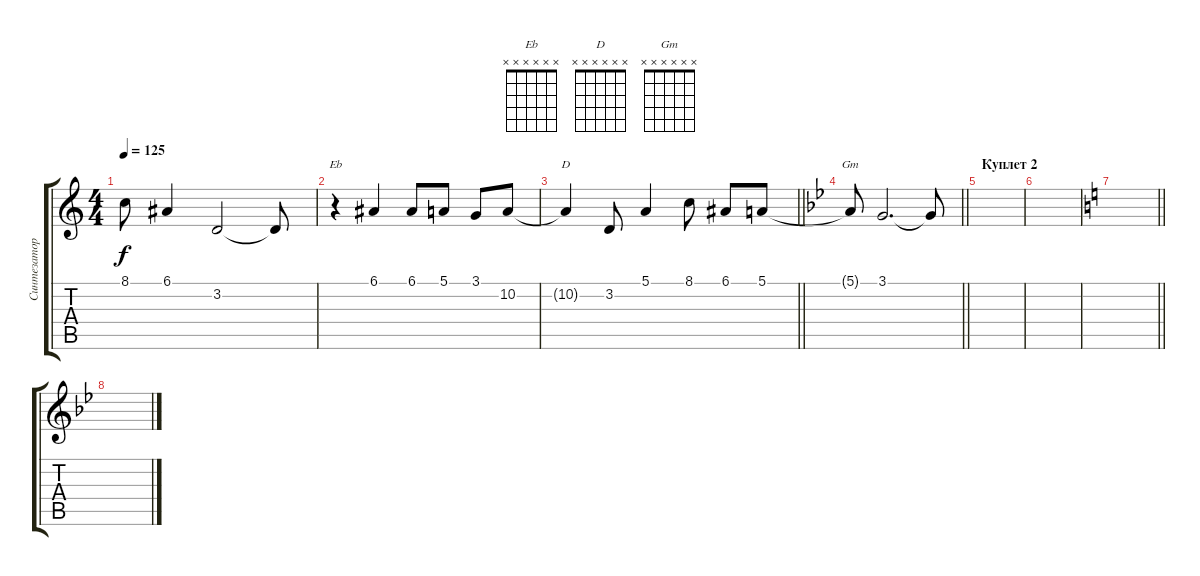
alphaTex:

\track ("Синтезатор" "Синтезатор") {instrument stringensemble1}
\staff {score tabs}
\tuning (E4 B3 G3 D3 A2 E2) {hide}
\chord ("Eb" x x x x x x)
\chord ("D" x x x x x x)
\chord ("Gm" x x x x x x)
\ts (4 4)
\tempo 125
\clef g2
\ks c
8.1{t}.8{dy f} 6.1.4 3.2.2 3.2{t}.8 |
r.4{ch "Eb"} 6.1.4 6.1.8 5.1.8 3.1.8 10.2.8 |
\barLineRight lightlight
10.2{t}.4{ch "D"} 3.2.8 5.1.4 8.1.8 6.1.8 5.1.8 |
\barLineRight lightlight
\ks bb
5.1{t}.8{ch "Gm"} 3.1.2{d} 3.1{t}.8 |
\section ("" "Куплет 2")
|
|
\barLineRight lightlight
\ks c
|
\ks bb
